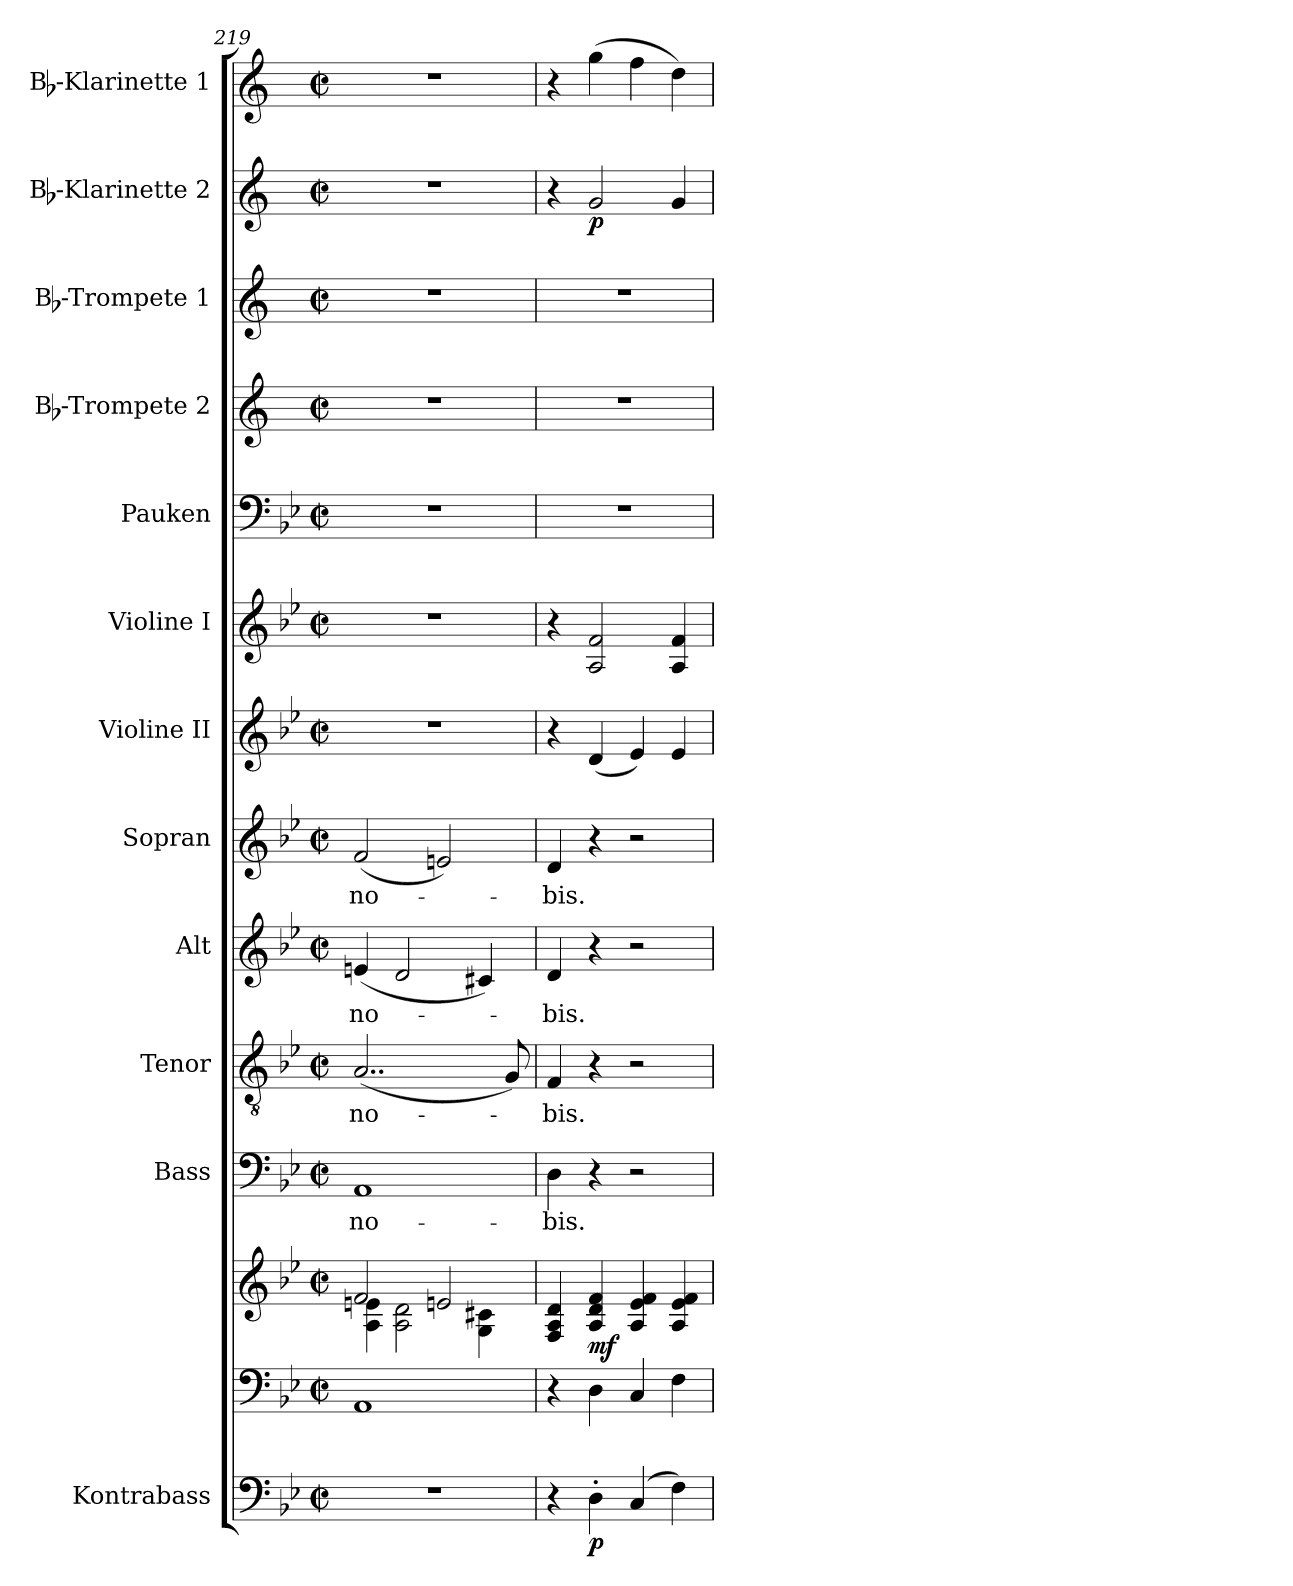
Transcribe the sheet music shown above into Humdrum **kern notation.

**kern	**dynam	**kern	**kern	**dynam	**kern	**text	**kern	**text	**kern	**text	**kern	**text	**kern	**kern	**kern	**kern	**kern	**kern	**dynam	**kern
*part13	*part13	*part12	*part12	*part12	*part11	*part11	*part10	*part10	*part9	*part9	*part8	*part8	*part7	*part6	*part5	*part4	*part3	*part2	*part2	*part1
*staff14	*staff14	*staff13	*staff12	*staff12/13	*staff11	*staff11	*staff10	*staff10	*staff9	*staff9	*staff8	*staff8	*staff7	*staff6	*staff5	*staff4	*staff3	*staff2	*staff2	*staff1
*I"Kontrabass	*	*	*	*	*I"Bass	*	*I"Tenor	*	*I"Alt	*	*I"Sopran	*	*I"Violine II	*I"Violine I	*I"Pauken	*I"Bb-Trompete 2	*I"Bb-Trompete 1	*I"Bb-Klarinette 2	*	*I"Bb-Klarinette 1
*I'Kb.	*	*	*	*	*I'B.	*	*I'T.	*	*I'A.	*	*I'S.	*	*I'Vl. II	*I'Vl. I	*I'Pk.	*I'Bb Trp. 2	*I'Bb Trp. 1	*I'Bb Kl. 2	*	*I'Bb Kl. 1
*clefF4	*	*clefF4	*clefG2	*	*clefF4	*	*clefGv2	*	*clefG2	*	*clefG2	*	*clefG2	*clefG2	*clefF4	*clefG2	*clefG2	*clefG2	*	*clefG2
*ITrd7c12	*	*	*	*	*	*	*	*	*	*	*	*	*	*	*	*ITrd1c2	*ITrd1c2	*ITrd1c2	*	*ITrd1c2
*k[b-e-]	*	*k[b-e-]	*k[b-e-]	*	*k[b-e-]	*	*k[b-e-]	*	*k[b-e-]	*	*k[b-e-]	*	*k[b-e-]	*k[b-e-]	*k[b-e-]	*k[b-e-]	*k[b-e-]	*k[b-e-]	*	*k[b-e-]
*B-:	*	*B-:	*B-:	*	*B-:	*	*B-:	*	*B-:	*	*B-:	*	*B-:	*B-:	*B-:	*B-:	*B-:	*B-:	*	*B-:
*M2/2	*	*M2/2	*M2/2	*	*M2/2	*	*M2/2	*	*M2/2	*	*M2/2	*	*M2/2	*M2/2	*M2/2	*M2/2	*M2/2	*M2/2	*	*M2/2
*met(c|)	*	*met(c|)	*met(c|)	*	*met(c|)	*	*met(c|)	*	*met(c|)	*	*met(c|)	*	*met(c|)	*met(c|)	*met(c|)	*met(c|)	*met(c|)	*met(c|)	*	*met(c|)
=219	=219	=219	=219	=219	=219	=219	=219	=219	=219	=219	=219	=219	=219	=219	=219	=219	=219	=219	=219	=219
*	*	*	*^	*	*	*	*	*	*	*	*	*	*	*	*	*	*	*	*	*
!	!	!	!	!	!	!	!LO:LY:b	!	!LO:LY:b	!	!LO:LY:b	!	!LO:LY:b	!	!	!	!	!	!	!	!
1r	.	1AA	2f/	4A\ 4en\	.	1AA	no-	(<2..A/	no-	(<4en/	no-	(<2f/	no-	1r	1r	1r	1r	1r	1r	.	1r
.	.	.	.	2A\ 2d\	.	.	.	.	.	2d/	.	.	.	.	.	.	.	.	.	.	.
.	.	.	2en/	.	.	.	.	.	.	.	.	2en/)	.	.	.	.	.	.	.	.	.
.	.	.	.	4G\ 4c#X\	.	.	.	.	.	4c#X/)	.	.	.	.	.	.	.	.	.	.	.
.	.	.	.	.	.	.	.	8G/)	.	.	.	.	.	.	.	.	.	.	.	.	.
*	*	*	*v	*v	*	*	*	*	*	*	*	*	*	*	*	*	*	*	*	*	*
=220	=220	=220	=220	=220	=220	=220	=220	=220	=220	=220	=220	=220	=220	=220	=220	=220	=220	=220	=220	=220
!	!	!	!	!	!	!LO:LY:b	!	!LO:LY:b	!	!LO:LY:b	!	!LO:LY:b	!	!	!	!	!	!	!	!
4r	.	4r	4F/ 4A/ 4d/	.	4D\	-bis.	4F/	-bis.	4d/	-bis.	4d/	-bis.	4r	4r	1r	1r	1r	4r	.	4r
!	!LO:DY:b	!	!	!LO:DY:b	!	!	!	!	!	!	!	!	!	!	!	!	!	!	!LO:DY:b	!
4DD'>\	p	4D\	4A/ 4d/ 4f/	mf	4r	.	4r	.	4r	.	4r	.	(<4d/	2A/ 2f/	.	.	.	2f/	p	(>4ff\
(4CC/	.	4C/	4A/ 4e-/ 4f/	.	2r	.	2r	.	2r	.	2r	.	4e-/)	.	.	.	.	.	.	4ee-\
4FF\)	.	4F\	4A/ 4e-/ 4f/	.	.	.	.	.	.	.	.	.	4e-/	4A/ 4f/	.	.	.	4f/	.	4cc\)
=	=	=	=	=	=	=	=	=	=	=	=	=	=	=	=	=	=	=	=	=
*-	*-	*-	*-	*-	*-	*-	*-	*-	*-	*-	*-	*-	*-	*-	*-	*-	*-	*-	*-	*-
